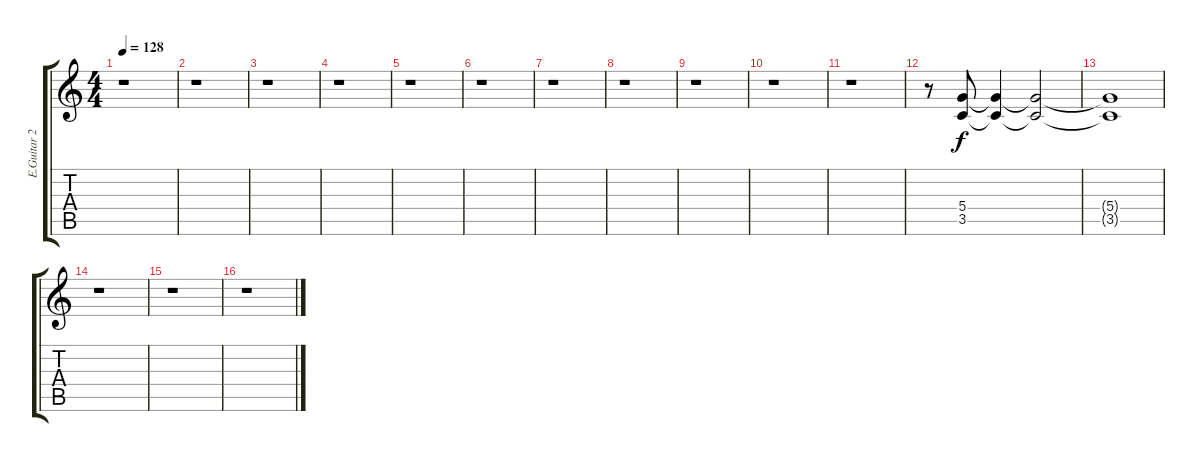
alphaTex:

\track ("E.Guitar 2" "E.Guitar 2") {instrument distortionguitar}
\staff {score tabs}
\tuning (E4 B3 G3 D3 A2 E2) {hide}
\ts (4 4)
\tempo 128
\clef g2
\ks c
r.1{dy f} |
r.1 |
r.1 |
r.1 |
r.1 |
r.1 |
r.1 |
r.1 |
r.1 |
r.1 |
r.1 |
r.8 (5.4 3.5).8 (5.4{t} 3.5{t}).4 (5.4{t} 3.5{t}).2 |
(5.4{t} 3.5{t}).1 |
r.1 |
r.1 |
r.1
